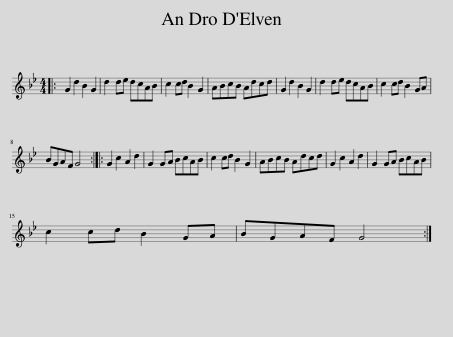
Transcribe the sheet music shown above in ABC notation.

X:1
L:1/8
M:4/4
I:linebreak $
K:Gmin
V:1 treble
V:1
|: G2 d2 B2 G2 | d2 de dcAB | c2 cd B2 G2 | ABcB Adcd | G2 d2 B2 G2 | %5
 d2 de dcAB | c2 cd B2 GA |$ BGAF G4 :: G2 c2 A2 d2 | G2 GA BcAB | %10
 c2 cd B2 G2 | ABcB Adcd | G2 c2 A2 d2 | G2 GA BcAB |$ c2 cd B2 GA | %15
 BGAF G4 :| %16
